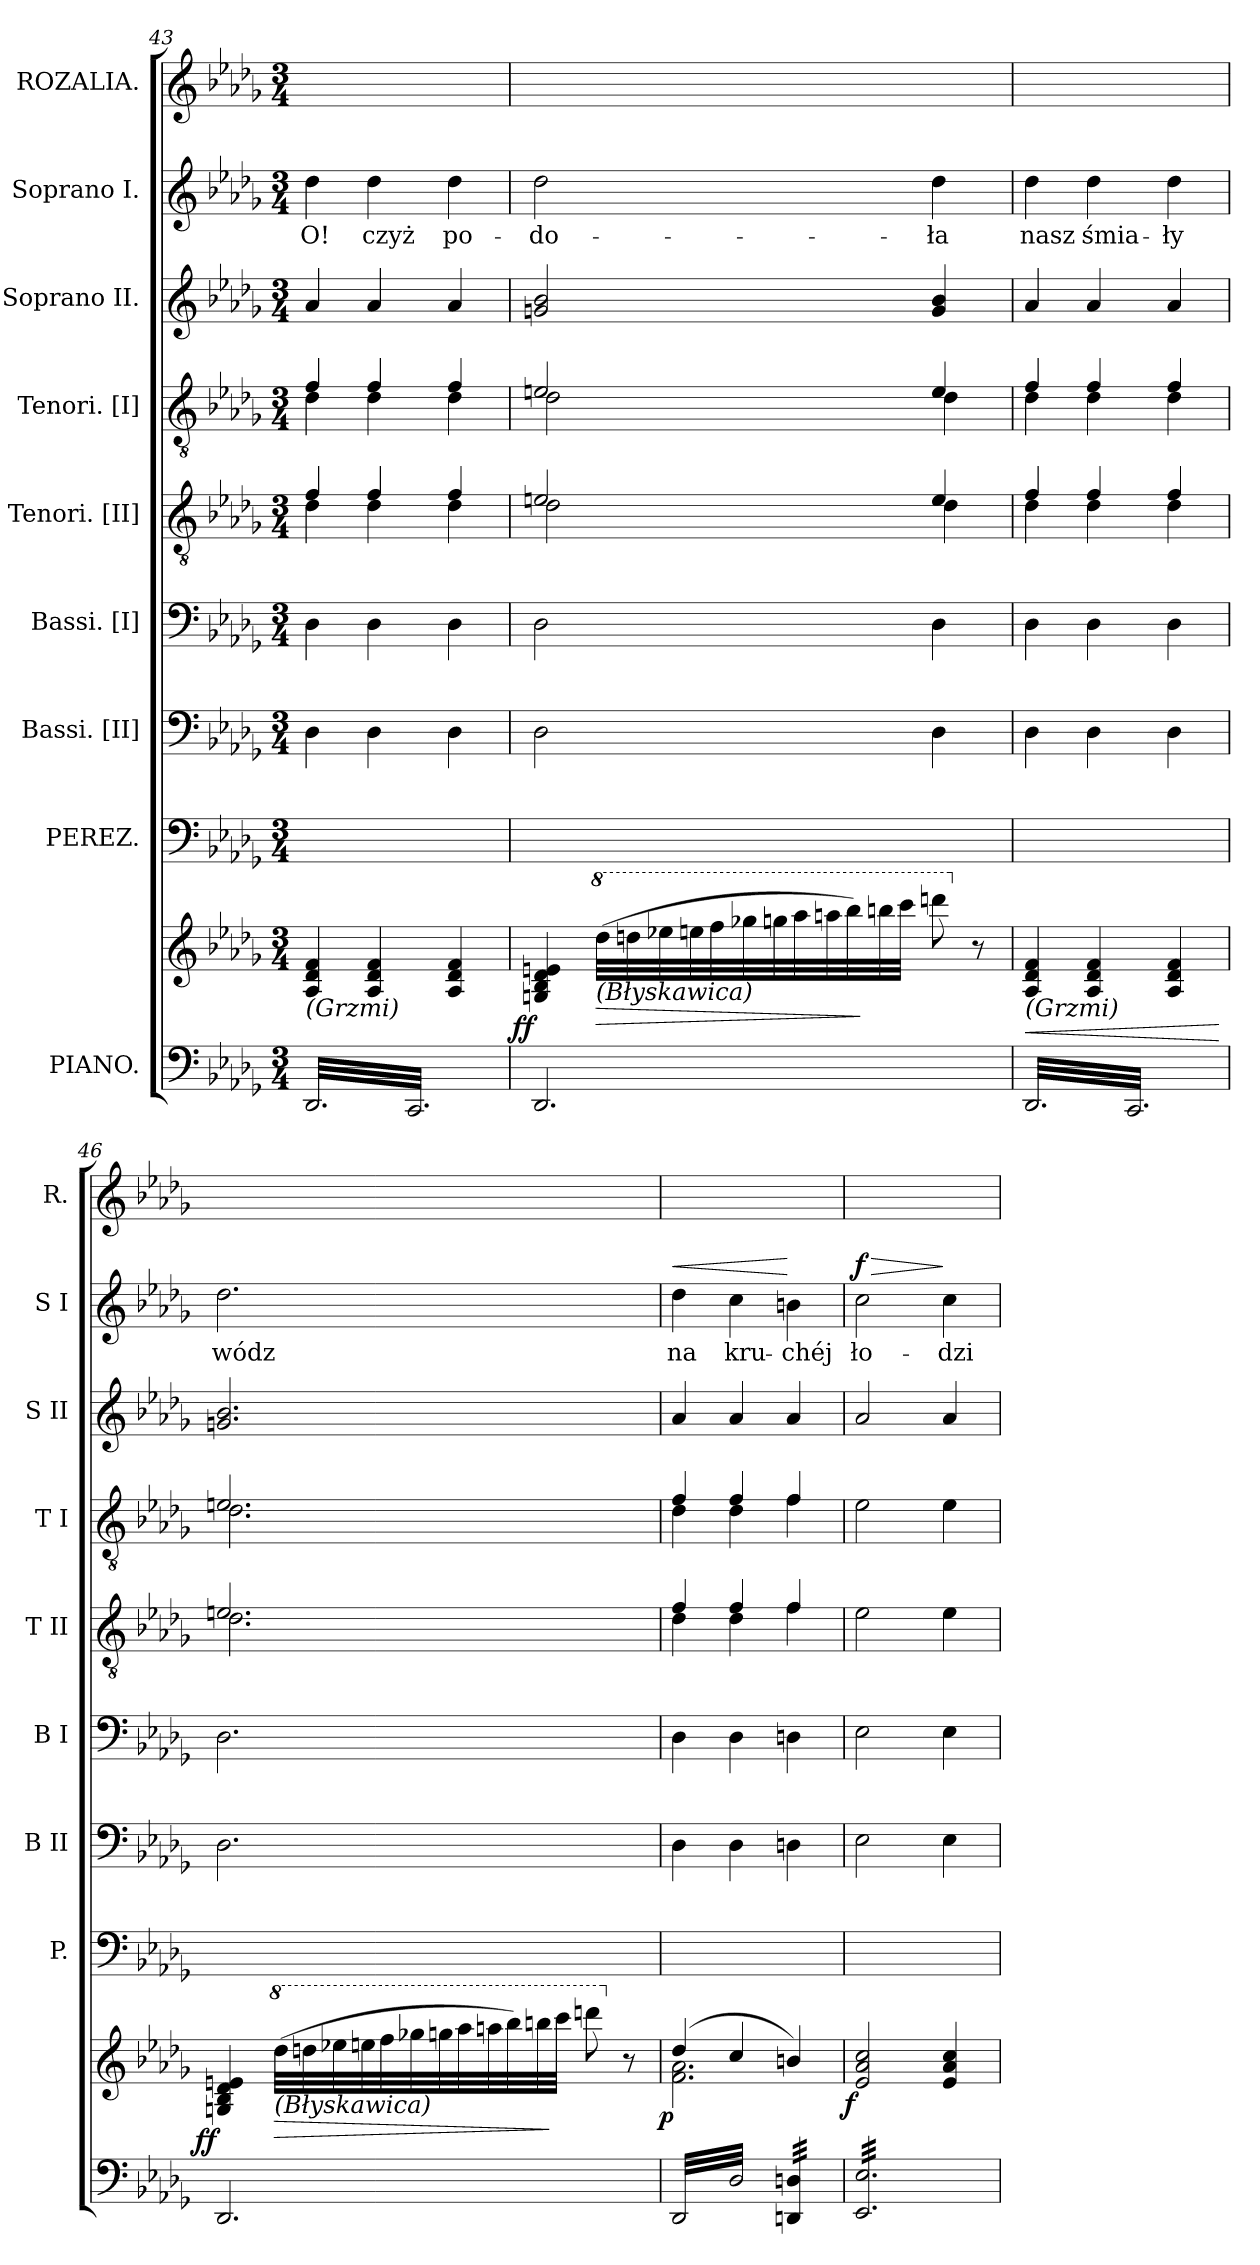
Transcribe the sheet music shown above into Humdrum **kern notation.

**kern	**kern	**dynam	**kern	**kern	**kern	**kern	**kern	**kern	**kern	**text	**dynam	**kern
*part9	*part9	*part9	*part8	*part7	*part6	*part5	*part4	*part3	*part2	*part2	*part2	*part1
*staff10	*staff9	*staff9/10	*staff8	*staff7	*staff6	*staff5	*staff4	*staff3	*staff2	*staff2	*staff2	*staff1
*I"PIANO.	*	*	*I"PEREZ.	*I"Bassi. [II]	*I"Bassi. [I]	*I"Tenori. [II]	*I"Tenori. [I]	*I"Soprano II.	*I"Soprano I.	*	*	*I"ROZALIA.
*	*	*	*I'P.	*I'B II	*I'B I	*I'T II	*I'T I	*I'S II	*I'S I	*	*	*I'R.
*clefF4	*clefG2	*	*clefF4	*clefF4	*clefF4	*clefGv2	*clefGv2	*clefG2	*clefG2	*	*	*clefG2
*k[b-e-a-d-g-]	*k[b-e-a-d-g-]	*	*k[b-e-a-d-g-]	*k[b-e-a-d-g-]	*k[b-e-a-d-g-]	*k[b-e-a-d-g-]	*k[b-e-a-d-g-]	*k[b-e-a-d-g-]	*k[b-e-a-d-g-]	*	*	*k[b-e-a-d-g-]
*b-:	*b-:	*	*b-:	*b-:	*b-:	*b-:	*b-:	*b-:	*b-:	*	*	*b-:
*M3/4	*M3/4	*	*M3/4	*M3/4	*M3/4	*M3/4	*M3/4	*M3/4	*M3/4	*	*	*M3/4
=43	=43	=43	=43	=43	=43	=43	=43	=43	=43	=43	=43	=43
*	*	*	*	*	*	*^	*^	*	*	*	*	*
!	!LO:TX:b:i:t=(Grzmi)	!	!	!	!	!	!	!	!	!	!	!	!	!
*tremolo	*	*	*	*	*	*	*	*	*	*	*	*	*	*
32DD-/LLL	4A-/ 4d-/ 4f/	.	2.ryy	4D-\	4D-\	4f/	4d-\	4f/	4d-\	4a-/	4dd-\	O!	.	2.ryy
32CC/	.	.	.	.	.	.	.	.	.	.	.	.	.	.
32DD-/	.	.	.	.	.	.	.	.	.	.	.	.	.	.
32CC/	.	.	.	.	.	.	.	.	.	.	.	.	.	.
32DD-/	.	.	.	.	.	.	.	.	.	.	.	.	.	.
32CC/	.	.	.	.	.	.	.	.	.	.	.	.	.	.
32DD-/	.	.	.	.	.	.	.	.	.	.	.	.	.	.
32CC/	.	.	.	.	.	.	.	.	.	.	.	.	.	.
32DD-/	4A-/ 4d-/ 4f/	.	.	4D-\	4D-\	4f/	4d-\	4f/	4d-\	4a-/	4dd-\	czyż	.	.
32CC/	.	.	.	.	.	.	.	.	.	.	.	.	.	.
32DD-/	.	.	.	.	.	.	.	.	.	.	.	.	.	.
32CC/	.	.	.	.	.	.	.	.	.	.	.	.	.	.
32DD-/	.	.	.	.	.	.	.	.	.	.	.	.	.	.
32CC/	.	.	.	.	.	.	.	.	.	.	.	.	.	.
32DD-/	.	.	.	.	.	.	.	.	.	.	.	.	.	.
32CC/	.	.	.	.	.	.	.	.	.	.	.	.	.	.
32DD-/	4A-/ 4d-/ 4f/	.	.	4D-\	4D-\	4f/	4d-\	4f/	4d-\	4a-/	4dd-\	po-	.	.
32CC/	.	.	.	.	.	.	.	.	.	.	.	.	.	.
32DD-/	.	.	.	.	.	.	.	.	.	.	.	.	.	.
32CC/	.	.	.	.	.	.	.	.	.	.	.	.	.	.
32DD-/	.	.	.	.	.	.	.	.	.	.	.	.	.	.
32CC/	.	.	.	.	.	.	.	.	.	.	.	.	.	.
32DD-/	.	.	.	.	.	.	.	.	.	.	.	.	.	.
32CC/JJJ	.	.	.	.	.	.	.	.	.	.	.	.	.	.
*Xtremolo	*	*	*	*	*	*	*	*	*	*	*	*	*	*
=44	=44	=44	=44	=44	=44	=44	=44	=44	=44	=44	=44	=44	=44	=44
!	!	!LO:DY:b:rj	!	!	!	!	!	!	!	!	!	!	!	!
2.DD-/	4Gn/ 4B-/ 4d-/ 4en/	ff	2.ryy	2D-\	2D-\	2en/	2d-\	2en/	2d-\	2gn/ 2b-/	2dd-\	-do-	.	2.ryy
.	.	.	.	.	.	.	.	.	.	.	.	.	.	.
.	.	.	.	.	.	.	.	.	.	.	.	.	.	.
.	.	.	.	.	.	.	.	.	.	.	.	.	.	.
.	.	.	.	.	.	.	.	.	.	.	.	.	.	.
.	.	.	.	.	.	.	.	.	.	.	.	.	.	.
.	.	.	.	.	.	.	.	.	.	.	.	.	.	.
.	.	.	.	.	.	.	.	.	.	.	.	.	.	.
*	*8va	*	*	*	*	*	*	*	*	*	*	*	*	*
*	*Xtuplet	*	*	*	*	*	*	*	*	*	*	*	*	*
!	!LO:TX:b:i:t=(Błyskawica)	!	!	!	!	!	!	!	!	!	!	!	!	!
.	(>48ddd-\LLL	>	.	.	.	.	.	.	.	.	.	.	.	.
.	48dddn\	.	.	.	.	.	.	.	.	.	.	.	.	.
.	.	.	.	.	.	.	.	.	.	.	.	.	.	.
.	48eee-X\	.	.	.	.	.	.	.	.	.	.	.	.	.
.	48eeen\	.	.	.	.	.	.	.	.	.	.	.	.	.
.	48fff\	.	.	.	.	.	.	.	.	.	.	.	.	.
.	.	.	.	.	.	.	.	.	.	.	.	.	.	.
.	48ggg-X\	.	.	.	.	.	.	.	.	.	.	.	.	.
.	48gggn\	.	.	.	.	.	.	.	.	.	.	.	.	.
.	48aaa-\	.	.	.	.	.	.	.	.	.	.	.	.	.
.	48aaan\	.	.	.	.	.	.	.	.	.	.	.	.	.
.	48bbb-\)	.	.	.	.	.	.	.	.	.	.	.	.	.
.	48bbbn\	]	.	.	.	.	.	.	.	.	.	.	.	.
.	48cccc\JJJ	.	.	.	.	.	.	.	.	.	.	.	.	.
.	8ddddn\	.	.	4D-\	4D-\	4e/	4d-\	4e/	4d-\	4g/ 4b-/	4dd-\	-ła	.	.
*	*X8va	*	*	*	*	*	*	*	*	*	*	*	*	*
.	8r	.	.	.	.	.	.	.	.	.	.	.	.	.
=45	=45	=45	=45	=45	=45	=45	=45	=45	=45	=45	=45	=45	=45	=45
!	!LO:TX:b:i:t=(Grzmi)	!	!	!	!	!	!	!	!	!	!	!	!	!
*tremolo	*	*	*	*	*	*	*	*	*	*	*	*	*	*
32DD-/LLL	4A-/ 4d-/ 4f/	<	2.ryy	4D-\	4D-\	4f/	4d-\	4f/	4d-\	4a-/	4dd-\	nasz	.	2.ryy
32CC/	.	.	.	.	.	.	.	.	.	.	.	.	.	.
32DD-/	.	.	.	.	.	.	.	.	.	.	.	.	.	.
32CC/	.	.	.	.	.	.	.	.	.	.	.	.	.	.
32DD-/	.	.	.	.	.	.	.	.	.	.	.	.	.	.
32CC/	.	.	.	.	.	.	.	.	.	.	.	.	.	.
32DD-/	.	.	.	.	.	.	.	.	.	.	.	.	.	.
32CC/	.	.	.	.	.	.	.	.	.	.	.	.	.	.
32DD-/	4A-/ 4d-/ 4f/	.	.	4D-\	4D-\	4f/	4d-\	4f/	4d-\	4a-/	4dd-\	śmia-	.	.
32CC/	.	.	.	.	.	.	.	.	.	.	.	.	.	.
32DD-/	.	.	.	.	.	.	.	.	.	.	.	.	.	.
32CC/	.	.	.	.	.	.	.	.	.	.	.	.	.	.
32DD-/	.	.	.	.	.	.	.	.	.	.	.	.	.	.
32CC/	.	.	.	.	.	.	.	.	.	.	.	.	.	.
32DD-/	.	.	.	.	.	.	.	.	.	.	.	.	.	.
32CC/	.	.	.	.	.	.	.	.	.	.	.	.	.	.
32DD-/	4A-/ 4d-/ 4f/	.	.	4D-\	4D-\	4f/	4d-\	4f/	4d-\	4a-/	4dd-\	-ły	.	.
32CC/	.	.	.	.	.	.	.	.	.	.	.	.	.	.
32DD-/	.	.	.	.	.	.	.	.	.	.	.	.	.	.
32CC/	.	.	.	.	.	.	.	.	.	.	.	.	.	.
32DD-/	.	.	.	.	.	.	.	.	.	.	.	.	.	.
32CC/	.	.	.	.	.	.	.	.	.	.	.	.	.	.
32DD-/	.	.	.	.	.	.	.	.	.	.	.	.	.	.
32CC/JJJ	.	.	.	.	.	.	.	.	.	.	.	.	.	.
*Xtremolo	*	*	*	*	*	*	*	*	*	*	*	*	*	*
*	*	*	*	*	*	*v	*v	*	*	*	*	*	*	*
*	*	*	*	*	*	*	*v	*v	*	*	*	*	*
.	.	[	.	.	.	.	.	.	.	.	.	.
=46	=46	=46	=46	=46	=46	=46	=46	=46	=46	=46	=46	=46
*	*	*	*	*	*	*^	*^	*	*	*	*	*
!	!	!LO:DY:b:rj	!	!	!	!	!	!	!	!	!	!	!	!
2.DD-/	4Gn/ 4B-/ 4d-/ 4en/	ff	2.ryy	2.D-\	2.D-\	2.en/	2.d-\	2.en/	2.d-\	2.gn/ 2.b-/	2.dd-\	wódz	.	2.ryy
.	.	.	.	.	.	.	.	.	.	.	.	.	.	.
.	.	.	.	.	.	.	.	.	.	.	.	.	.	.
.	.	.	.	.	.	.	.	.	.	.	.	.	.	.
.	.	.	.	.	.	.	.	.	.	.	.	.	.	.
.	.	.	.	.	.	.	.	.	.	.	.	.	.	.
.	.	.	.	.	.	.	.	.	.	.	.	.	.	.
.	.	.	.	.	.	.	.	.	.	.	.	.	.	.
*	*8va	*	*	*	*	*	*	*	*	*	*	*	*	*
!	!LO:TX:b:i:t=(Błyskawica)	!	!	!	!	!	!	!	!	!	!	!	!	!
.	(48ddd-\LLL	>	.	.	.	.	.	.	.	.	.	.	.	.
.	48dddn\	.	.	.	.	.	.	.	.	.	.	.	.	.
.	.	.	.	.	.	.	.	.	.	.	.	.	.	.
.	48eee-X\	.	.	.	.	.	.	.	.	.	.	.	.	.
.	48eeen\	.	.	.	.	.	.	.	.	.	.	.	.	.
.	48fff\	.	.	.	.	.	.	.	.	.	.	.	.	.
.	.	.	.	.	.	.	.	.	.	.	.	.	.	.
.	48ggg-X\	.	.	.	.	.	.	.	.	.	.	.	.	.
.	48gggn\	.	.	.	.	.	.	.	.	.	.	.	.	.
.	48aaa-\	.	.	.	.	.	.	.	.	.	.	.	.	.
.	48aaan\	.	.	.	.	.	.	.	.	.	.	.	.	.
.	48bbb-\)	.	.	.	.	.	.	.	.	.	.	.	.	.
.	48bbbn\	.	.	.	.	.	.	.	.	.	.	.	.	.
.	48cccc\JJJ	]	.	.	.	.	.	.	.	.	.	.	.	.
.	8ddddn\	.	.	.	.	.	.	.	.	.	.	.	.	.
*	*X8va	*	*	*	*	*	*	*	*	*	*	*	*	*
.	8r	.	.	.	.	.	.	.	.	.	.	.	.	.
=47	=47	=47	=47	=47	=47	=47	=47	=47	=47	=47	=47	=47	=47	=47
*	*^	*	*	*	*	*	*	*	*	*	*	*	*	*
!	!	!	!LO:DY:b:rj	!	!	!	!	!	!	!	!	!	!	!LO:HP:a	!
*tremolo	*	*	*	*	*	*	*	*	*	*	*	*	*	*	*
32DD-/LLL	(>4dd-/	2.f\ 2.a-\	p	2.ryy	4D-\	4D-\	4f/	4d-\	4f/	4d-\	4a-/	4dd-\	na	<	2.ryy
32D-/	.	.	.	.	.	.	.	.	.	.	.	.	.	.	.
32DD-/	.	.	.	.	.	.	.	.	.	.	.	.	.	.	.
32D-/	.	.	.	.	.	.	.	.	.	.	.	.	.	.	.
32DD-/	.	.	.	.	.	.	.	.	.	.	.	.	.	.	.
32D-/	.	.	.	.	.	.	.	.	.	.	.	.	.	.	.
32DD-/	.	.	.	.	.	.	.	.	.	.	.	.	.	.	.
32D-/	.	.	.	.	.	.	.	.	.	.	.	.	.	.	.
32DD-/	4cc/	.	.	.	4D-\	4D-\	4f/	4d-\	4f/	4d-\	4a-/	4cc\	kru-	.	.
32D-/	.	.	.	.	.	.	.	.	.	.	.	.	.	.	.
32DD-/	.	.	.	.	.	.	.	.	.	.	.	.	.	.	.
32D-/	.	.	.	.	.	.	.	.	.	.	.	.	.	.	.
32DD-/	.	.	.	.	.	.	.	.	.	.	.	.	.	.	.
32D-/	.	.	.	.	.	.	.	.	.	.	.	.	.	.	.
32DD-/	.	.	.	.	.	.	.	.	.	.	.	.	.	.	.
32D-/JJJ	.	.	.	.	.	.	.	.	.	.	.	.	.	.	.
32DDn/ 32Dn/LLL	4bn/)	.	.	.	4Dn\	4Dn\	4f/	4f\	4f/	4f\	4a-/	4bn\	-chéj	[	.
32DDn/ 32Dn/	.	.	.	.	.	.	.	.	.	.	.	.	.	.	.
32DDn/ 32Dn/	.	.	.	.	.	.	.	.	.	.	.	.	.	.	.
32DDn/ 32Dn/	.	.	.	.	.	.	.	.	.	.	.	.	.	.	.
32DDn/ 32Dn/	.	.	.	.	.	.	.	.	.	.	.	.	.	.	.
32DDn/ 32Dn/	.	.	.	.	.	.	.	.	.	.	.	.	.	.	.
32DDn/ 32Dn/	.	.	.	.	.	.	.	.	.	.	.	.	.	.	.
32DDn/ 32Dn/JJJ	.	.	.	.	.	.	.	.	.	.	.	.	.	.	.
*	*v	*v	*	*	*	*	*	*	*	*	*	*	*	*	*
=48	=48	=48	=48	=48	=48	=48	=48	=48	=48	=48	=48	=48	=48	=48
!	!	!LO:DY:b:rj	!	!	!	!	!	!	!	!	!	!	!LO:HP:a	!
!	!	!	!	!	!	!	!	!	!	!	!	!	!LO:DY:n=1:a	!
*	*	*	*	*	*	*v	*v	*	*	*	*	*	*	*
*	*	*	*	*	*	*	*v	*v	*	*	*	*	*
32EE-/ 32E-/LLL	2e-/ 2a-/ 2cc/	f	2.ryy	2E-\	2E-\	2e-\	2e-\	2a-/	2cc\	ło-	> f	2.ryy
32EE-/ 32E-/	.	.	.	.	.	.	.	.	.	.	.	.
32EE-/ 32E-/	.	.	.	.	.	.	.	.	.	.	.	.
32EE-/ 32E-/	.	.	.	.	.	.	.	.	.	.	.	.
32EE-/ 32E-/	.	.	.	.	.	.	.	.	.	.	.	.
32EE-/ 32E-/	.	.	.	.	.	.	.	.	.	.	.	.
32EE-/ 32E-/	.	.	.	.	.	.	.	.	.	.	.	.
32EE-/ 32E-/	.	.	.	.	.	.	.	.	.	.	.	.
32EE-/ 32E-/	.	.	.	.	.	.	.	.	.	.	.	.
32EE-/ 32E-/	.	.	.	.	.	.	.	.	.	.	.	.
32EE-/ 32E-/	.	.	.	.	.	.	.	.	.	.	.	.
32EE-/ 32E-/	.	.	.	.	.	.	.	.	.	.	.	.
32EE-/ 32E-/	.	.	.	.	.	.	.	.	.	.	.	.
32EE-/ 32E-/	.	.	.	.	.	.	.	.	.	.	.	.
32EE-/ 32E-/	.	.	.	.	.	.	.	.	.	.	.	.
32EE-/ 32E-/	.	.	.	.	.	.	.	.	.	.	.	.
32EE-/ 32E-/	4e-/ 4a-/ 4cc/	.	.	4E-\	4E-\	4e-\	4e-\	4a-/	4cc\	-dzi	]	.
32EE-/ 32E-/	.	.	.	.	.	.	.	.	.	.	.	.
32EE-/ 32E-/	.	.	.	.	.	.	.	.	.	.	.	.
32EE-/ 32E-/	.	.	.	.	.	.	.	.	.	.	.	.
32EE-/ 32E-/	.	.	.	.	.	.	.	.	.	.	.	.
32EE-/ 32E-/	.	.	.	.	.	.	.	.	.	.	.	.
32EE-/ 32E-/	.	.	.	.	.	.	.	.	.	.	.	.
32EE-/ 32E-/JJJ	.	.	.	.	.	.	.	.	.	.	.	.
*Xtremolo	*	*	*	*	*	*	*	*	*	*	*	*
=	=	=	=	=	=	=	=	=	=	=	=	=
*-	*-	*-	*-	*-	*-	*-	*-	*-	*-	*-	*-	*-
